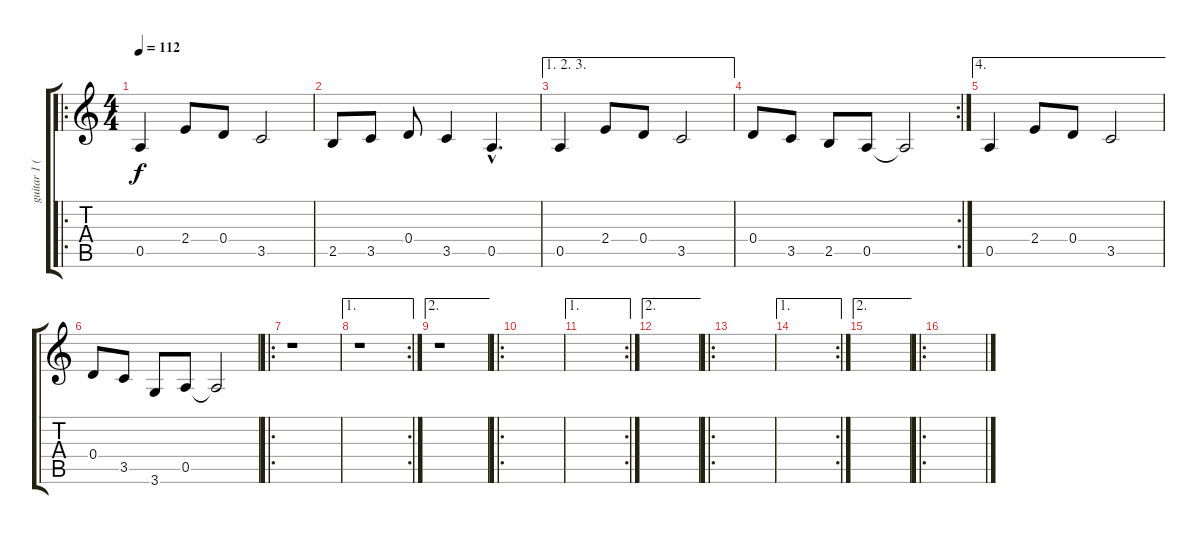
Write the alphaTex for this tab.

\track ("guitar 1 (intro)" "guitar 1 (") {instrument electricguitarclean}
\staff {score tabs}
\tuning (E4 B3 G3 D3 A2 E2) {hide}
\ro
\ts (4 4)
\tempo 112
\clef g2
\ks c
0.5.4{dy f instrument electricguitarclean} 2.4.8 0.4.8 3.5.2 |
2.5.8 3.5.8 0.4.8 3.5.4 0.5{hac}.4{d} |
\ae (1 2 3)
0.5.4 2.4.8 0.4.8 3.5.2 |
\rc 2
0.4.8 3.5.8 2.5.8 0.5.8 0.5{t}.2 |
\ae 4
0.5.4 2.4.8 0.4.8 3.5.2 |
0.4.8 3.5.8 3.6.8 0.5.8 0.5{t}.2 |
\ro
r.1 |
\ae 1
\rc 2
r.1 |
\ae 2
r.1 |
\ro
|
\ae 1
\rc 2
|
\ae 2
|
\ro
|
\ae 1
\rc 2
|
\ae 2
|
\ro
